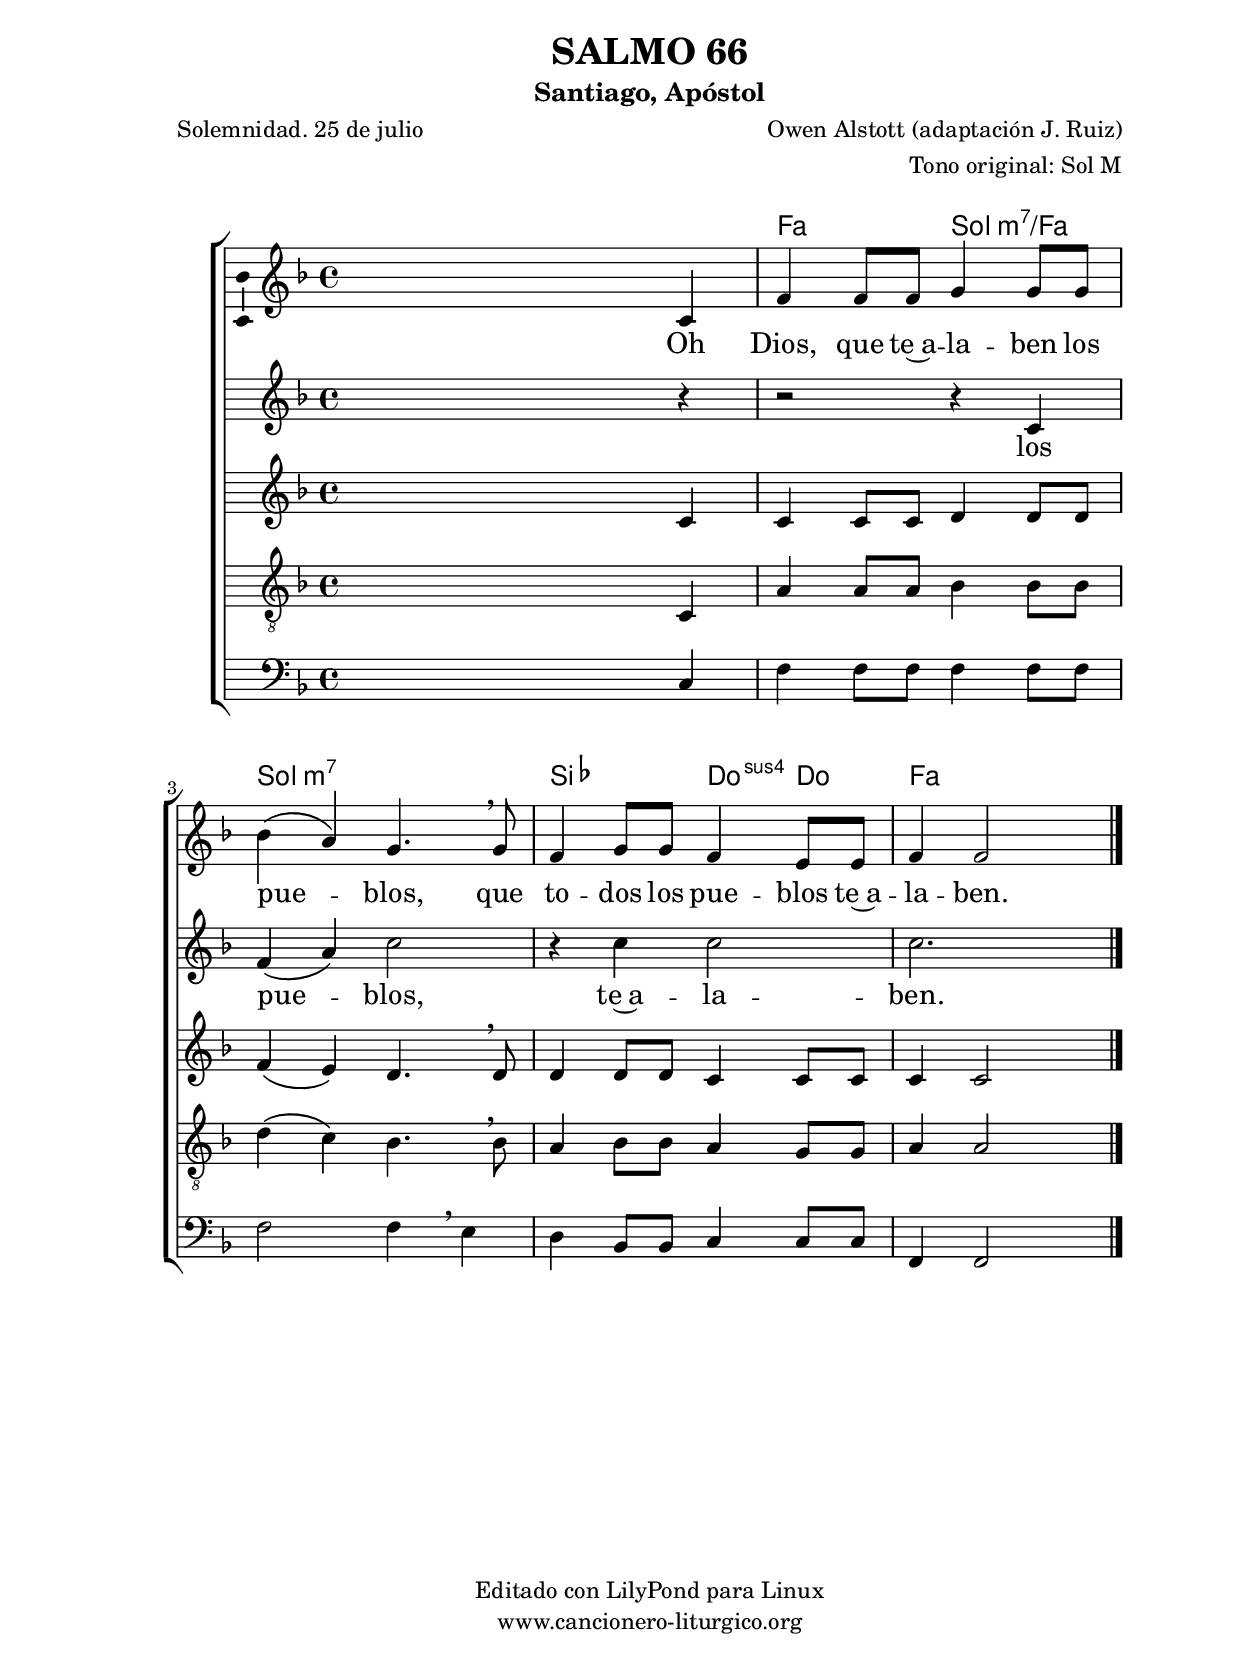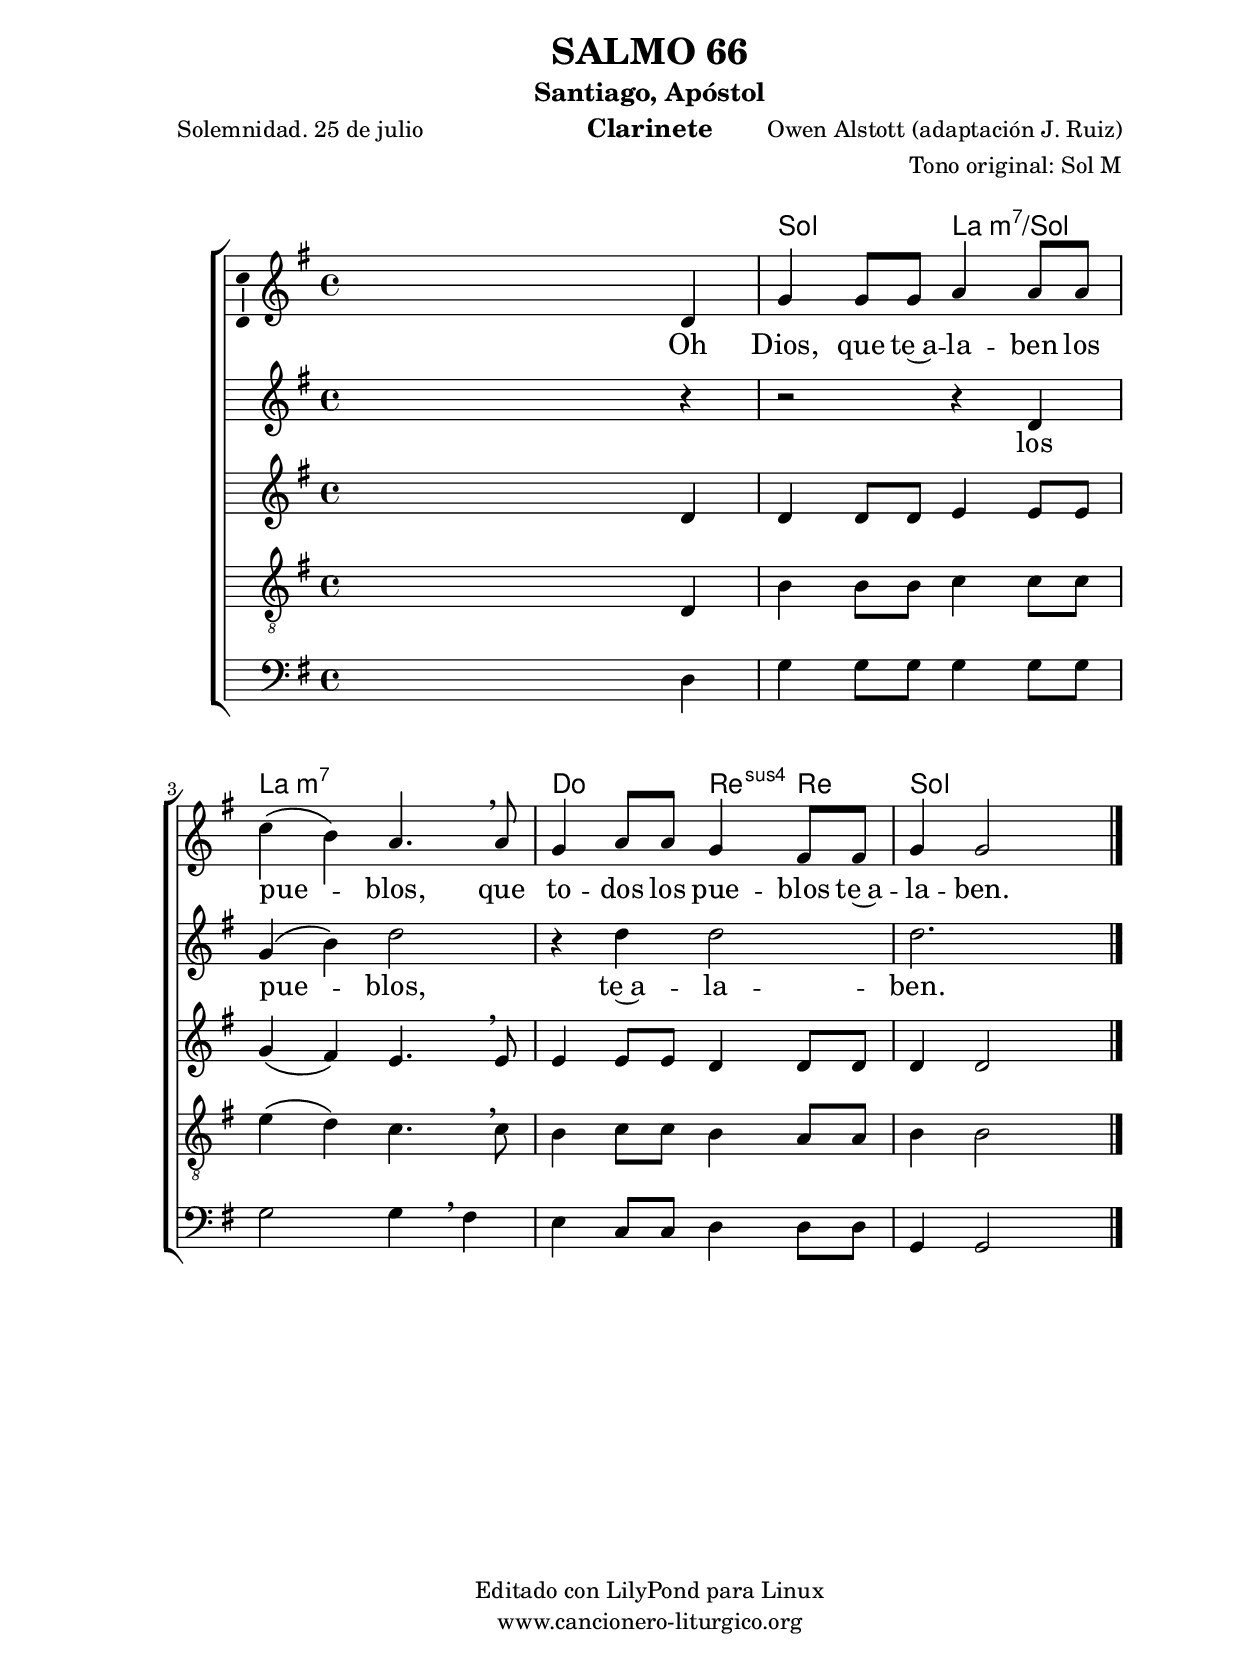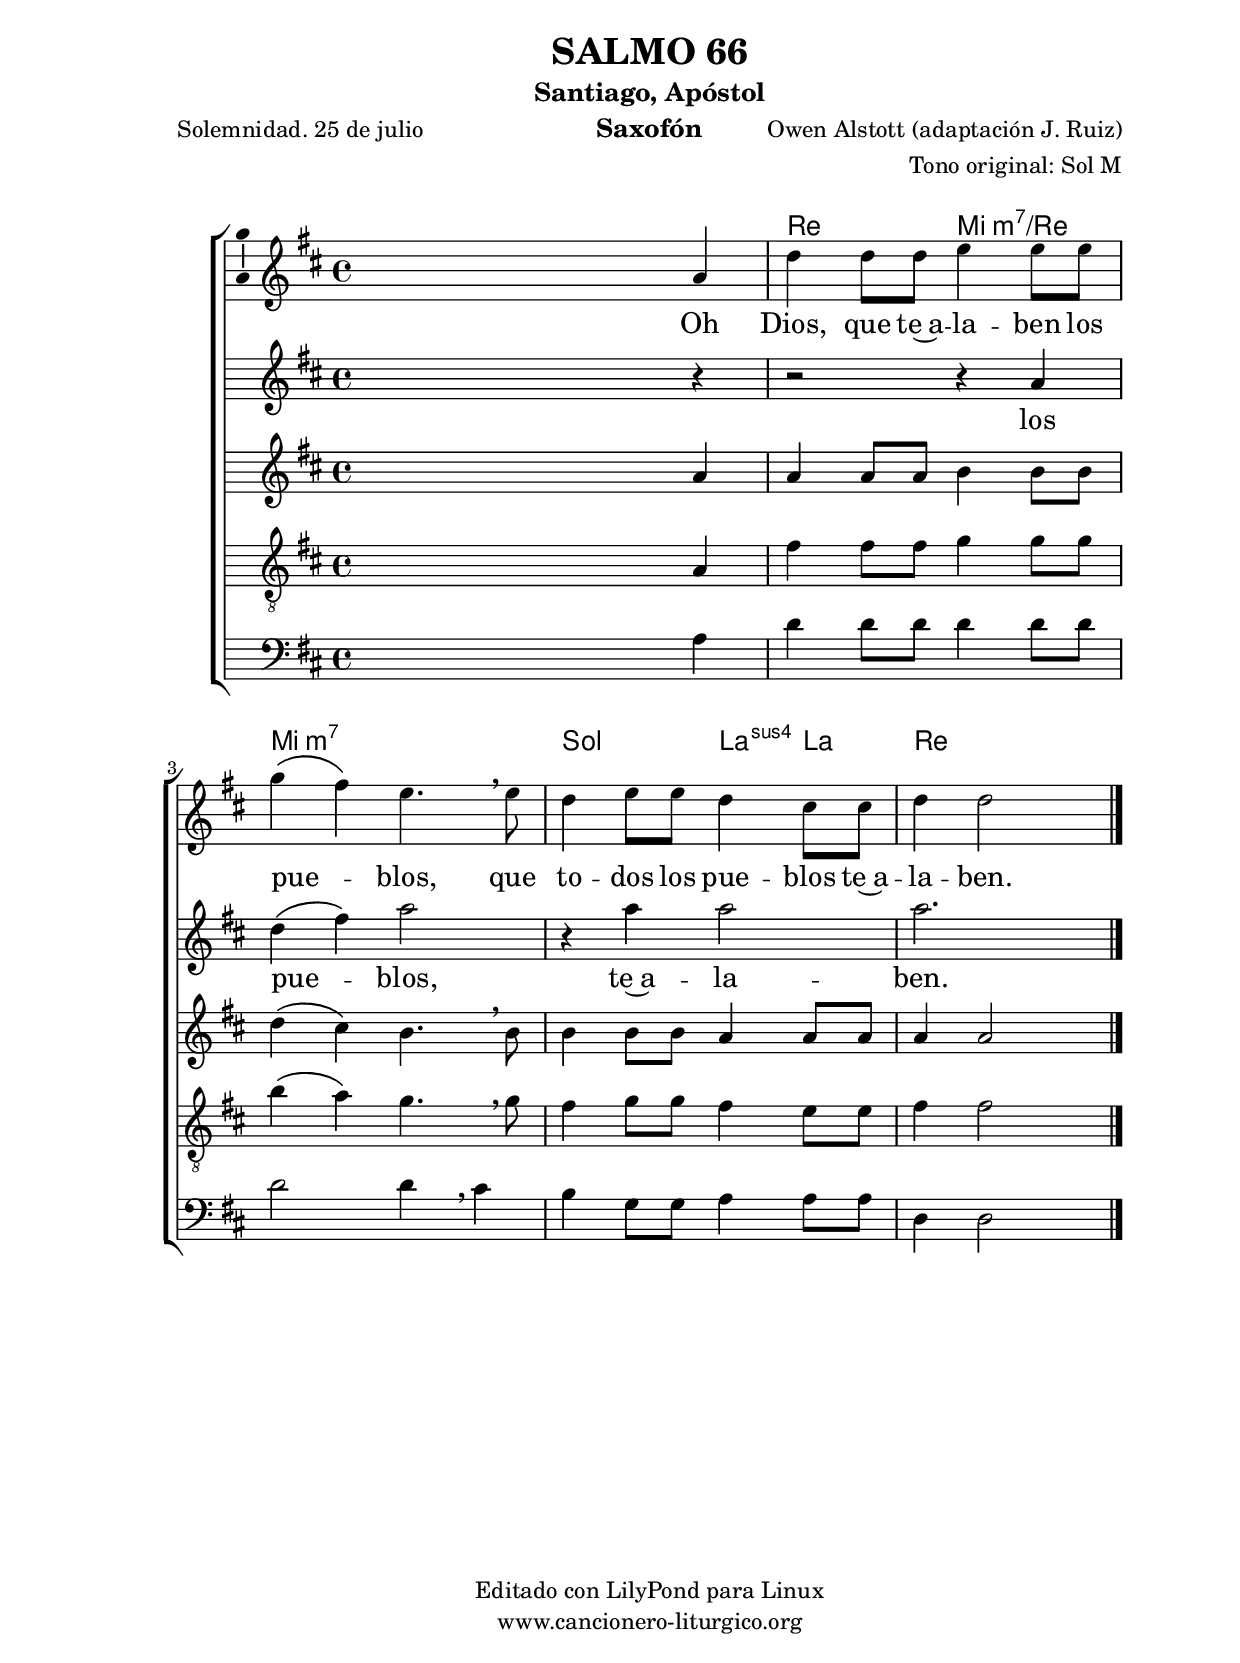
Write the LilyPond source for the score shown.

%
%para convertir .midi en .wav:
%timidity filename.midi -Ow -o finename.wav
%
%
%Para convertir de .wav a .mp3:
%lame -h -m j filename.wav
%
%
%para escuchar el midi:
%timidity nombrefichero.midi
%


%versión de lilypond para la que se ha escrito esta partitura:
\version "2.16.0"

	%Tamaño papel
	#(set-default-paper-size "a4")
	%Tamaño partitura
	#(set-global-staff-size 20)
	%No responde al pulsar sobre una nota
	#(ly:set-option 'point-and-click #f)

%parámetros del encabezamiento:
\header {
	title = "SALMO 66"
	subtitle = "Santiago, Apóstol"
	composer = "Owen Alstott (adaptación J. Ruiz)"
	poet = "Solemnidad. 25 de julio"
	meter = ""
	arranger = "Tono original: Sol M"
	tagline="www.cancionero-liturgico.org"
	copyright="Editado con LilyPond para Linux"
	}

%parámetros asociados al papel:
\paper  {
	oddHeaderMarkup = \markup {\fill-line { \on-the-fly #not-first-page \fromproperty #'header:title \on-the-fly #not-first-page \fromproperty #'header:composer }}
	evenHeaderMarkup = \markup {\fill-line { \fromproperty #'header:composer \fromproperty #'header:title }}
	#(set-paper-size "a4")
	print-page-number = ##f
	first-page-number = 1
	print-first-page-number = ##f
%	head-separation = 3.0 \cm
	top-margin = 2.0 \cm
	bottom-margin = 0.5\cm
%%%	bottom-margin = -1.0\cm
	left-margin = 3.0 \cm
	line-width = 16.0 \cm 
	indent = 8\mm
	interscoreline = 2.\mm
	between-system-space = 15\mm
%	para que las partituras no llenen la hoja:
	ragged-bottom = ##t
%	idem para la última hoja:
	ragged-last-bottom = ##f
%	para que las partituras llenen el ancho del papel:
	ragged-last = ##f
	after-title-space = 2.5 \cm
%page-count=1
%system-count=8

	%Flexible Vertical Spacing
%	markup-markup-spacing =
%	#'((basic-distance . 15) (minimum-distance . 15) (padding . 3))
	markup-system-spacing =
	#'((basic-distance . 15) (minimum-distance . 15) (padding . 3))
	system-system-spacing =
	#'((basic-distance . 15) (minimum-distance . 15) (padding . 3))
	score-system-spacing =
	#'((basic-distance . 15) (minimum-distance . 15) (padding . 5))
%	top-system-spacing = % header
%	#'((basic-distance . 8) (minimum-distance . 0) (padding . 3))
%	top-markup-spacing =
%	#'((basic-distance . 20) (minimum-distance . 20) (padding . 3))
	last-bottom-spacing = % footer
	#'((basic-distance . 5) (minimum-distance . 5) (padding . 3))
%	score-markup-spacing =
%	#'((basic-distance . 16) (minimum-distance . 13) (padding . 3))

	}


%parámetros que afectan a toda la partitura:
global =  {
	%clave de sol (G):
	\clef G
	%armadura:
	\transpose g f
	\key g \major
	\tempo 4=80
	\set Score.tempoHideNote = ##t
	}


acordes = {
	\italianChords
	\chordmode {
	\transpose g f
{
s1 g2 a:m7/g a:m7 a:m7 c d4:sus4 d g1
	}
	}
}


melodia = 
	\transpose g f
{
	\relative c'{
	\time 4/4

s2 s4 d4
g4 g8 g a4 a8 a
c4 \(b\) a4. \breathe a8
g4 a8 a g4 fis8 fis
g4 g2 s4

	\bar "|."
	}
	}


melodiadisc = 
	\transpose g f
{
	\relative c'{
	\time 4/4

s2 s4 r4
r2 r4 d4
g4 \(b\) d2
r4 d4 d2
d2. s4

	\bar "|."
	}
	}

melodiados = 
	\transpose g f
{
	\relative c'{
	\time 4/4

s2 s4 d4
d4 d8 d e4 e8 e
g4 \(fis\) e4. \breathe e8
e4 e8 e d4 d8 d
d4 d2 s4

	\bar "|."
	}
	}


melodiatres = 
	\transpose g f
{
	\relative c{

%clave de fa (F):
%\clef F
\clef "G_8"

	\time 4/4

s2 s4 d4
b'4 b8 b c4 c8 c
e4 \(d\) c4. \breathe c8
b4 c8 c b4 a8 a
b4 b2 s4

	\bar "|."
	}
	}

melodiacuatro = 
	\transpose g f
{
	\relative c{

%clave de fa (F):
\clef F

	\time 4/4

s2 s4 d4
g4 g8 g g4 g8 g
g2 g4 \breathe fis4
e4 c8 c d4 d8 d
g,4 g2 s4

	\bar "|."
	}
	}


texto = \lyricmode {
Oh Dios, que te~a -- la -- ben los pue -- _ blos,
que to -- dos los pue -- blos te~a -- la -- ben.
	}

textodisc = \lyricmode {
los pue -- _ blos,
te~a -- la -- ben.
	}


acordesStaff = \context ChordNames = acordesStaff <<
	\set chordChanges = ##t
	\acordes
	>>


vozStaff = \context Voice = vozStaff
\with {\consists "Ambitus_engraver"}
<<
%	\set Staff.instrumentName = ""
%	\set Staff.shortInstrumentName = ""
%	\set Staff.midiInstrument = #"clarinet"
%	\set Staff.midiInstrument = #"cello"
%	\set Staff.midiInstrument = #"flute"
	\set Staff.midiInstrument = #"electric guitar (jazz)"
%	\set Staff.midiInstrument = #"english horn"
%	\set Staff.midiInstrument = #"violin"
%	\set Staff.midiInstrument = #"glockenspiel"
	\set Staff.midiMinimumVolume = #0.7
	\set Staff.midiMaximumVolume = #0.9
	\global
	\melodia
	>>

vozdiscStaff = \context Voice = vozdiscStaff
<<
%	\set Staff.instrumentName = "Saxofón"
%	\set Staff.shortInstrumentName = "S"
	\override Staff.StaffSymbol #'staff-space = #(magstep -0.35)
	\set Staff.midiInstrument = #"violin"
	\set Staff.midiMinimumVolume = #0.4
	\set Staff.midiMaximumVolume = #0.5
%Cambio tono para saxofón (DESDE tono de clarinete)
%El segundo comando escribe la partitura en el tono del saxofón
%El primer comando hace que el fichero midi, a pesar de lo anterior, suene en el mismo tono que el resto de la partitura
%%%%%\transposition f'
%%%%%\transpose d a,
{
	\global
	\melodiadisc
}
	>>

vozdosStaff = \context Voice = vozdosStaff
<<
%	\set Staff.instrumentName = "Clarinete 1"
%	\set Staff.shortInstrumentName = "C1"
	\override Staff.StaffSymbol #'staff-space = #(magstep -0.35)
	\set Staff.midiInstrument = #"english horn"
	\set Staff.midiMinimumVolume = #0.4
	\set Staff.midiMaximumVolume = #0.5
	\global
	\melodiados
	>>

voztresStaff = \context Voice = voztresStaff
<<
%	\set Staff.instrumentName = "Clarinete 2"
%	\set Staff.shortInstrumentName = "C2"
	\override Staff.StaffSymbol #'staff-space = #(magstep -0.35)
	\set Staff.midiInstrument = #"violin"
	\set Staff.midiMinimumVolume = #0.4
	\set Staff.midiMaximumVolume = #0.5
	\global
	\melodiatres
	>>

vozcuatroStaff = \context Voice = vozcuatroStaff
<<
%	\set Staff.instrumentName = "Bajo"
%	\set Staff.shortInstrumentName = "B"
	\override Staff.StaffSymbol #'staff-space = #(magstep -0.35)
	\set Staff.midiInstrument = #"electric bass (finger)"
	\set Staff.midiMinimumVolume = #0.9
	\set Staff.midiMaximumVolume = #0.9
	\global
	\relative c' \melodiacuatro
	>>

textoStaff = \context Lyrics = textoStaff <<
	\lyricsto vozStaff \texto
	>>

textodiscStaff = \context Lyrics = textodiscStaff <<
	\lyricsto vozdiscStaff \textodisc
	>>


\book {
	\score {
		\context ChoirStaff {
%			\override StaffGroup.SystemStartBracket #'collapse-height = #1
%			\override Score.SystemStartBar #'collapse-height = #1
			<<
			\acordesStaff
			\vozStaff
			\textoStaff
			\vozdiscStaff
			\textodiscStaff
			\vozdosStaff
			\voztresStaff
			\vozcuatroStaff
			>>
			}
		\layout {
	    		\context {
				\Lyrics
				\override LyricText #'font-size = #2
				}
	   		 \context {
				\Score
				%fontSize = #3
				\override StaffSymbol #'staff-space = #(magstep +3)
				%\override Beam #'thickness = #0.55
				%\override SpacingSpanner #'spacing-increment = #1.0
				%\override Slur #'height-limit = #1.5
				}
			}
		}
	\score {
		\unfoldRepeats
		\context ChoirStaff {
			<<
			\acordesStaff
			\vozStaff
			\vozdiscStaff
			\vozdosStaff
			\voztresStaff
			\vozcuatroStaff
			>>
			}
		\midi {
	  		\context {
	  			\Score
				tempoWholesPerMinute = #(ly:make-moment 70 4)
				}
			}
		}
	}

%Partitura para clarinete
#(define output-suffix "C")
\book {
	\header{
		instrument = "Clarinete"
		}
	\score {
		\context ChoirStaff {
%			\override StaffGroup.SystemStartBracket #'collapse-height = #1
%			\override Score.SystemStartBar #'collapse-height = #1
\transpose c d
			<<
			\acordesStaff
			\vozStaff
			\textoStaff
			\vozdiscStaff
			\textodiscStaff
			\vozdosStaff
			\voztresStaff
			\vozcuatroStaff
			>>
			}
		\layout {
	    		\context {
				\Lyrics
				\override LyricText #'font-size = #2
				}
	   		 \context {
				\Score
				%fontSize = #3
				\override StaffSymbol #'staff-space = #(magstep +3)
				%\override Beam #'thickness = #0.55
				%\override SpacingSpanner #'spacing-increment = #1.0
				%\override Slur #'height-limit = #1.5
				}
			}
		}
	}

%Partitura para saxofón
#(define output-suffix "S")
\book {
	\header{
		instrument = "Saxofón"
		}
	\score {
		\context ChoirStaff {
%			\override StaffGroup.SystemStartBracket #'collapse-height = #1
%			\override Score.SystemStartBar #'collapse-height = #1
\transpose c a
			<<
			\acordesStaff
			\vozStaff
			\textoStaff
			\vozdiscStaff
			\textodiscStaff
			\vozdosStaff
			\voztresStaff
			\vozcuatroStaff
			>>
			}
		\layout {
	    		\context {
				\Lyrics
				\override LyricText #'font-size = #2
				}
	   		 \context {
				\Score
				%fontSize = #3
				\override StaffSymbol #'staff-space = #(magstep +3)
				%\override Beam #'thickness = #0.55
				%\override SpacingSpanner #'spacing-increment = #1.0
				%\override Slur #'height-limit = #1.5
				}
			}
		}
	}

